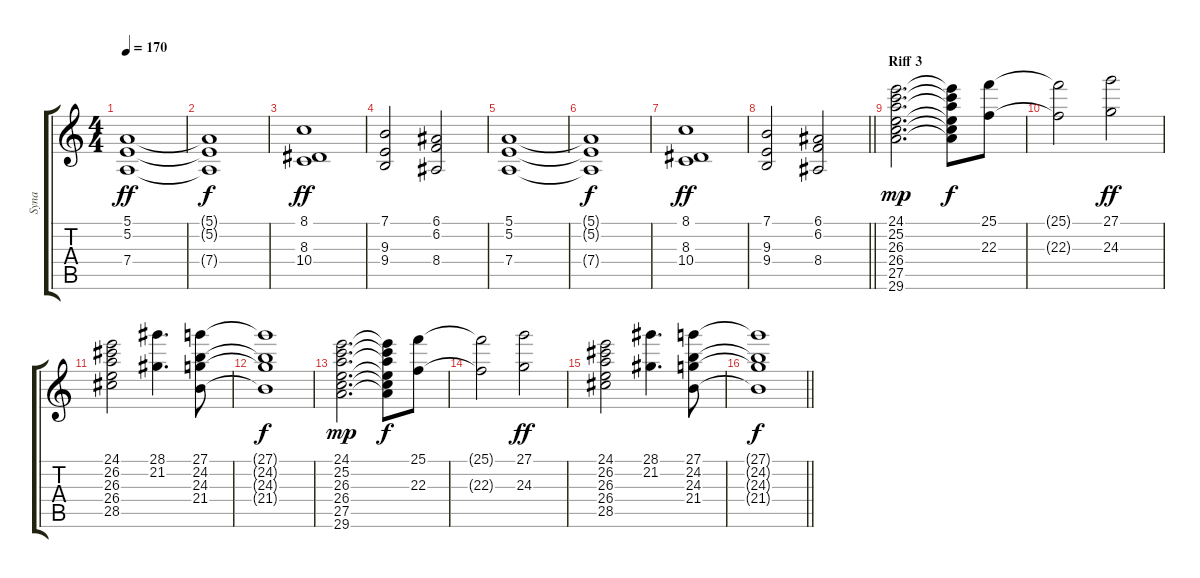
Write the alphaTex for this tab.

\track ("Syna" "Syna") {instrument pad4choir}
\staff {score tabs}
\tuning (E4 B3 G3 D3 A2 E2) {hide}
\ts (4 4)
\tempo 170
\clef g2
\ks c
(5.1 5.2 7.4).1{dy ff} |
(5.1{t} 5.2{t} 7.4{t}).1{dy f} |
(8.1 8.3 10.4).1{dy ff} |
(7.1 9.3 9.4).2 (6.1 6.2 8.4).2 |
(5.1 5.2 7.4).1 |
(5.1{t} 5.2{t} 7.4{t}).1{dy f} |
(8.1 8.3 10.4).1{dy ff} |
\barLineRight lightlight
(7.1 9.3 9.4).2 (6.1 6.2 8.4).2 |
\section ("" "Riff 3")
(24.1 25.2 26.3 26.4 27.5 29.6).2{d dy mp} (24.1{t} 25.2{t} 26.3{t} 26.4{t} 27.5{t} 29.6{t}).8{dy f} (25.1 22.3).8 |
(25.1{t} 22.3{t}).2 (27.1 24.3).2{dy ff} |
(24.1 26.2 26.3 26.4 28.5).2 (28.1 21.2).4{d} (27.1 24.2 24.3 21.4).8 |
(27.1{t} 24.2{t} 24.3{t} 21.4{t}).1{dy f} |
(24.1 25.2 26.3 26.4 27.5 29.6).2{d dy mp} (24.1{t} 25.2{t} 26.3{t} 26.4{t} 27.5{t} 29.6{t}).8{dy f} (25.1 22.3).8 |
(25.1{t} 22.3{t}).2 (27.1 24.3).2{dy ff} |
(24.1 26.2 26.3 26.4 28.5).2 (28.1 21.2).4{d} (27.1 24.2 24.3 21.4).8 |
\barLineRight lightlight
(27.1{t} 24.2{t} 24.3{t} 21.4{t}).1{dy f}
